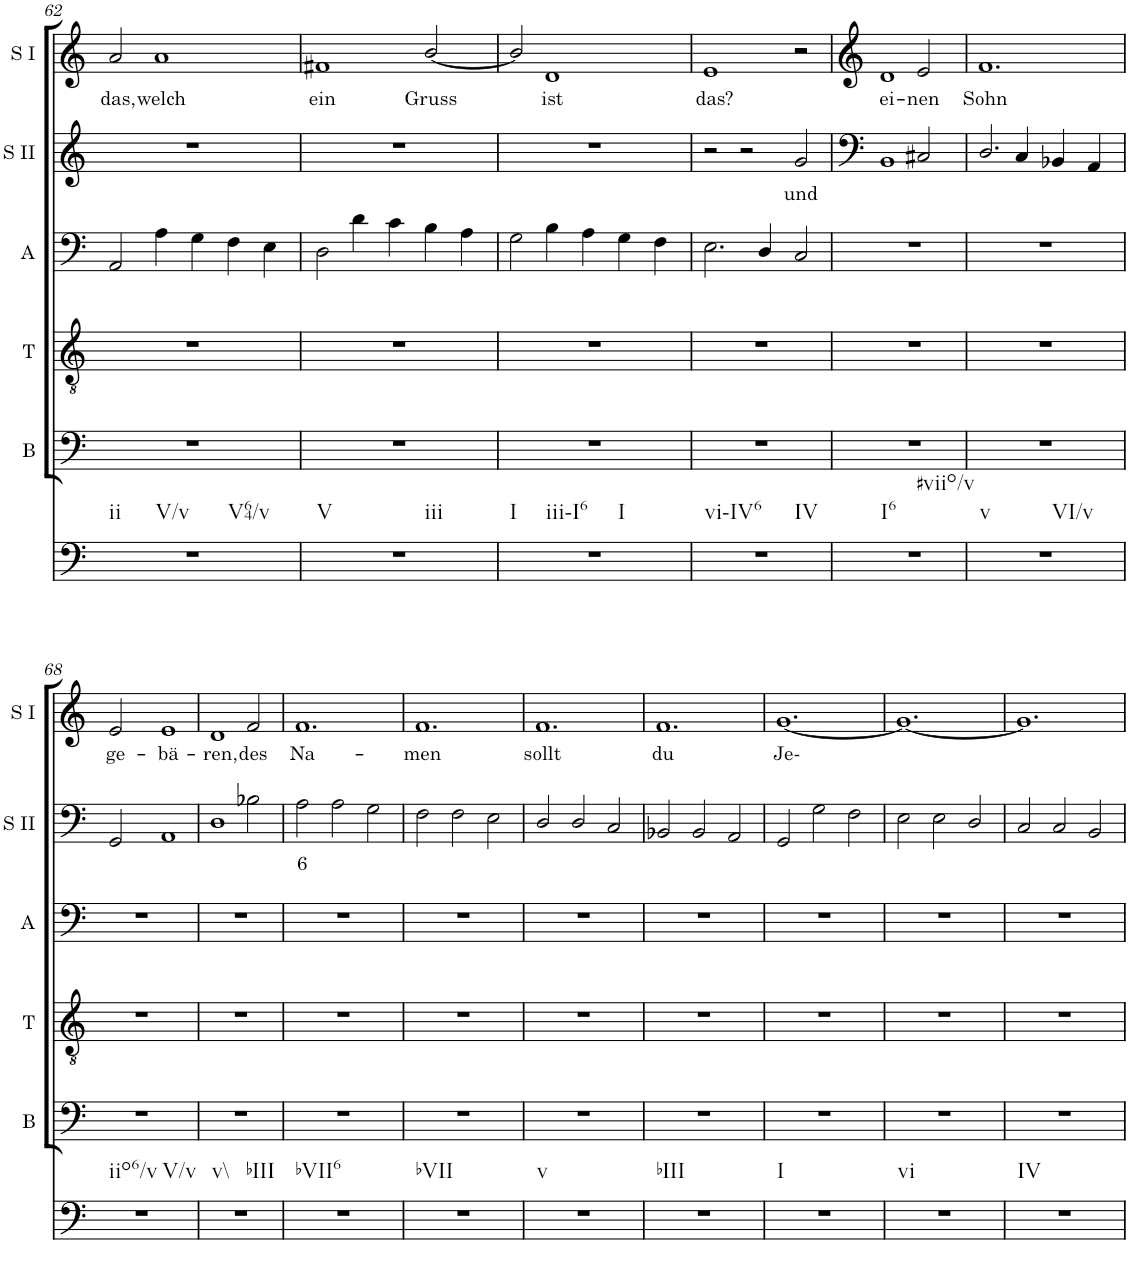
**kern	**kern	**kern	**kern	**kern	**text	**kern	**text
*part6	*part5	*part4	*part3	*part2	*part2	*part1	*part1
*staff6	*staff5	*staff4	*staff3	*staff2	*staff2	*staff1	*staff1
*I"Continuo	*I"Bass	*I"Tenor	*I"Alto	*I"Soprano II	*	*I"Soprano I	*
*	*I'B	*I'T	*I'A	*I'S II	*	*I'S I	*
!!LO:PB:g=z
*clefF4	*clefF4	*clefGv2	*clefG2	*clefG2	*	*clefG2	*
*k[]	*k[]	*k[]	*k[]	*k[]	*	*k[]	*
*M3/2	*M3/2	*M3/2	*M3/2	*M3/2	*	*M3/2	*
=62	=62	=62	=62	=62	=62	=62	=62
!LO:TX:b:t=ii	!	!	!	!	!	!	!
!LO:TX:b:t=V/v	!	!	!	!	!	!	!
!LO:TX:b:t=V64/v	!	!	!	!	!	!	!
!	!	!	!	!	!	!	!LO:LY:b
1.r	1.r	1.r	2AA/	1.r	.	2a/	das,
!	!	!	!	!	!	!	!LO:LY:b
.	.	.	4A\	.	.	1a	welch
.	.	.	4G\	.	.	.	.
.	.	.	4F\	.	.	.	.
.	.	.	4E\	.	.	.	.
=63	=63	=63	=63	=63	=63	=63	=63
!LO:TX:b:t=V	!	!	!	!	!	!	!
!LO:TX:b:t=iii	!	!	!	!	!	!	!
!	!	!	!	!	!	!	!LO:LY:b
1.r	1.r	1.r	2D\	1.r	.	1f#X	ein
.	.	.	4d\	.	.	.	.
.	.	.	4c\	.	.	.	.
!	!	!	!	!	!	!	!LO:LY:b
.	.	.	4B\	.	.	[2b/	Gruss
.	.	.	4A\	.	.	.	.
=64	=64	=64	=64	=64	=64	=64	=64
!LO:TX:b:t=I	!	!	!	!	!	!	!
!LO:TX:b:t=iii-I6	!	!	!	!	!	!	!
!LO:TX:b:t=I	!	!	!	!	!	!	!
1.r	1.r	1.r	2G\	1.r	.	2b/]	.
!	!	!	!	!	!	!	!LO:LY:b
.	.	.	4B\	.	.	1d	ist
.	.	.	4A\	.	.	.	.
.	.	.	4G\	.	.	.	.
.	.	.	4F\	.	.	.	.
=65	=65	=65	=65	=65	=65	=65	=65
!LO:TX:b:t=vi-IV6	!	!	!	!	!	!	!
!LO:TX:b:t=IV	!	!	!	!	!	!	!
!	!	!	!	!	!	!	!LO:LY:b
1.r	1.r	1.r	2.E\	2r	.	1e	das?
.	.	.	.	2r	.	.	.
.	.	.	4D/	.	.	.	.
!	!	!	!	!	!LO:LY:b	!	!
.	.	.	2C/	2g/	und	2r	.
=66	=66	=66	=66	=66	=66	=66	=66
!LO:TX:b:t=I6	!	!	!	!	!	!	!
!LO:TX:b:t=#viio/v	!	!	!	!	!	!	!
!	!	!	!	!	!	!	!LO:LY:b
1.r	1.r	1.r	1.r	1BB	.	1d	ei-
!	!	!	!	!	!	!	!LO:LY:b
.	.	.	.	2C#X/	.	2e/	nen
=67	=67	=67	=67	=67	=67	=67	=67
!LO:TX:b:t=v	!	!	!	!	!	!	!
!LO:TX:b:t=VI/v	!	!	!	!	!	!	!
!	!	!	!	!	!	!	!LO:LY:b
1.r	1.r	1.r	1.r	2.D/	.	1.f	Sohn
.	.	.	.	4C/	.	.	.
.	.	.	.	4BB-X/	.	.	.
.	.	.	.	4AA/	.	.	.
!!LO:LB:g=z
=68	=68	=68	=68	=68	=68	=68	=68
!LO:TX:b:t=iio6/v	!	!	!	!	!	!	!
!LO:TX:b:t=V/v	!	!	!	!	!	!	!
!	!	!	!	!	!	!	!LO:LY:b
1.r	1.r	1.r	1.r	2GG/	.	2e/	ge-
!	!	!	!	!	!	!	!LO:LY:b
.	.	.	.	1AA	.	1e	bä-
=69	=69	=69	=69	=69	=69	=69	=69
!LO:TX:b:t=v\\	!	!	!	!	!	!	!
!LO:TX:b:t=bIII	!	!	!	!	!	!	!
!	!	!	!	!	!	!	!LO:LY:b
1.r	1.r	1.r	1.r	1D	.	1d	ren,
!	!	!	!	!	!	!	!LO:LY:b
.	.	.	.	2B-X\	.	2f/	des
=70	=70	=70	=70	=70	=70	=70	=70
!LO:TX:b:t=bVII6	!	!	!	!	!	!	!
!	!	!	!	!	!LO:LY:b	!	!LO:LY:b
1.r	1.r	1.r	1.r	2A\	6	1.f	Na-
.	.	.	.	2A\	.	.	.
.	.	.	.	2G\	.	.	.
=71	=71	=71	=71	=71	=71	=71	=71
!LO:TX:b:t=bVII	!	!	!	!	!	!	!
!	!	!	!	!	!	!	!LO:LY:b
1.r	1.r	1.r	1.r	2F\	.	1.f	men
.	.	.	.	2F\	.	.	.
.	.	.	.	2E\	.	.	.
=72	=72	=72	=72	=72	=72	=72	=72
!LO:TX:b:t=v	!	!	!	!	!	!	!
!	!	!	!	!	!	!	!LO:LY:b
1.r	1.r	1.r	1.r	2D/	.	1.f	sollt
.	.	.	.	2D/	.	.	.
.	.	.	.	2C/	.	.	.
=73	=73	=73	=73	=73	=73	=73	=73
!LO:TX:b:t=bIII	!	!	!	!	!	!	!
!	!	!	!	!	!	!	!LO:LY:b
1.r	1.r	1.r	1.r	2BB-X/	.	1.f	du
.	.	.	.	2BB-/	.	.	.
.	.	.	.	2AA/	.	.	.
=74	=74	=74	=74	=74	=74	=74	=74
!LO:TX:b:t=I	!	!	!	!	!	!	!
!	!	!	!	!	!	!	!LO:LY:b
1.r	1.r	1.r	1.r	2GG/	.	[1.g	Je-
.	.	.	.	2G\	.	.	.
.	.	.	.	2F\	.	.	.
=75	=75	=75	=75	=75	=75	=75	=75
!LO:TX:b:t=vi	!	!	!	!	!	!	!
1.r	1.r	1.r	1.r	2E\	.	1.g_	.
.	.	.	.	2E\	.	.	.
.	.	.	.	2D/	.	.	.
=76	=76	=76	=76	=76	=76	=76	=76
!LO:TX:b:t=IV	!	!	!	!	!	!	!
1.r	1.r	1.r	1.r	2C/	.	1.g]	.
.	.	.	.	2C/	.	.	.
.	.	.	.	2BB/	.	.	.
=	=	=	=	=	=	=	=
*-	*-	*-	*-	*-	*-	*-	*-
